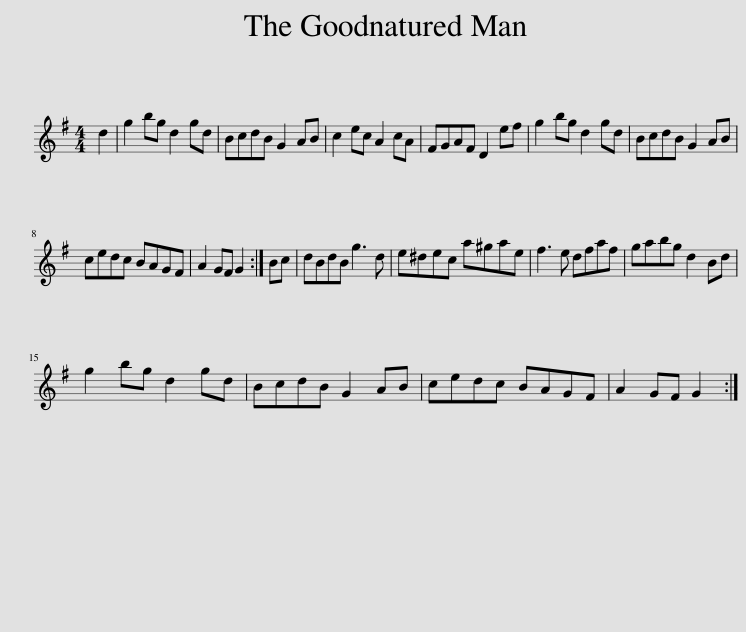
X:1
L:1/8
M:4/4
I:linebreak $
K:G
V:1 treble
V:1
 d2 | g2 bg d2 gd | BcdB G2 AB | c2 ec A2 cA | FGAF D2 ef | %5
 g2 bg d2 gd | BcdB G2 AB |$ cedc BAGF | A2 GF G2 :| Bc | %10
 dBdB g3 d | e^dec a^gae | f3 e dfaf | gabg d2 Bd |$ g2 bg d2 gd | %15
 BcdB G2 AB | cedc BAGF | A2 GF G2 :| %18
